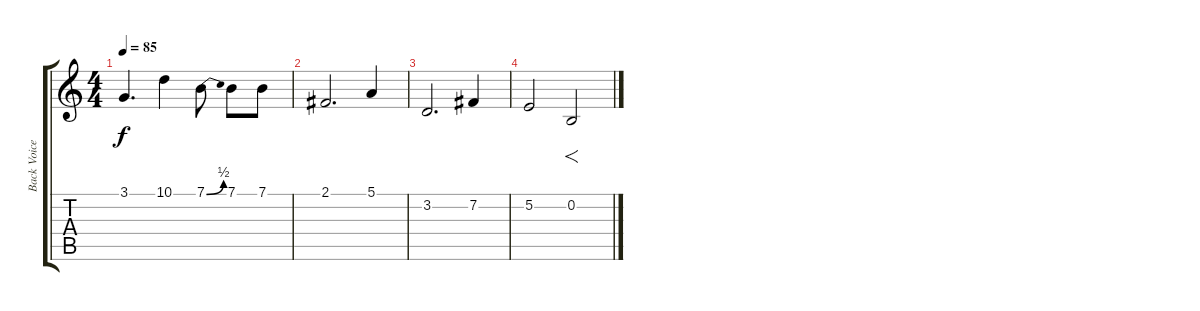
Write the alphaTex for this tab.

\track ("Back Voice - John" "Back Voice") {instrument choiraahs}
\staff {score tabs}
\tuning (E4 B3 G3 D3 A2 E2) {hide}
\ts (4 4)
\tempo 85
\clef g2
\ks c
3.1.4{d dy f} 10.1.4 7.1{be (bend 0 0 60 2)}.8 7.1.8 7.1.8 |
2.1.2{d} 5.1.4 |
3.2.2{d} 7.2.4 |
5.2.2 0.2.2{f}
